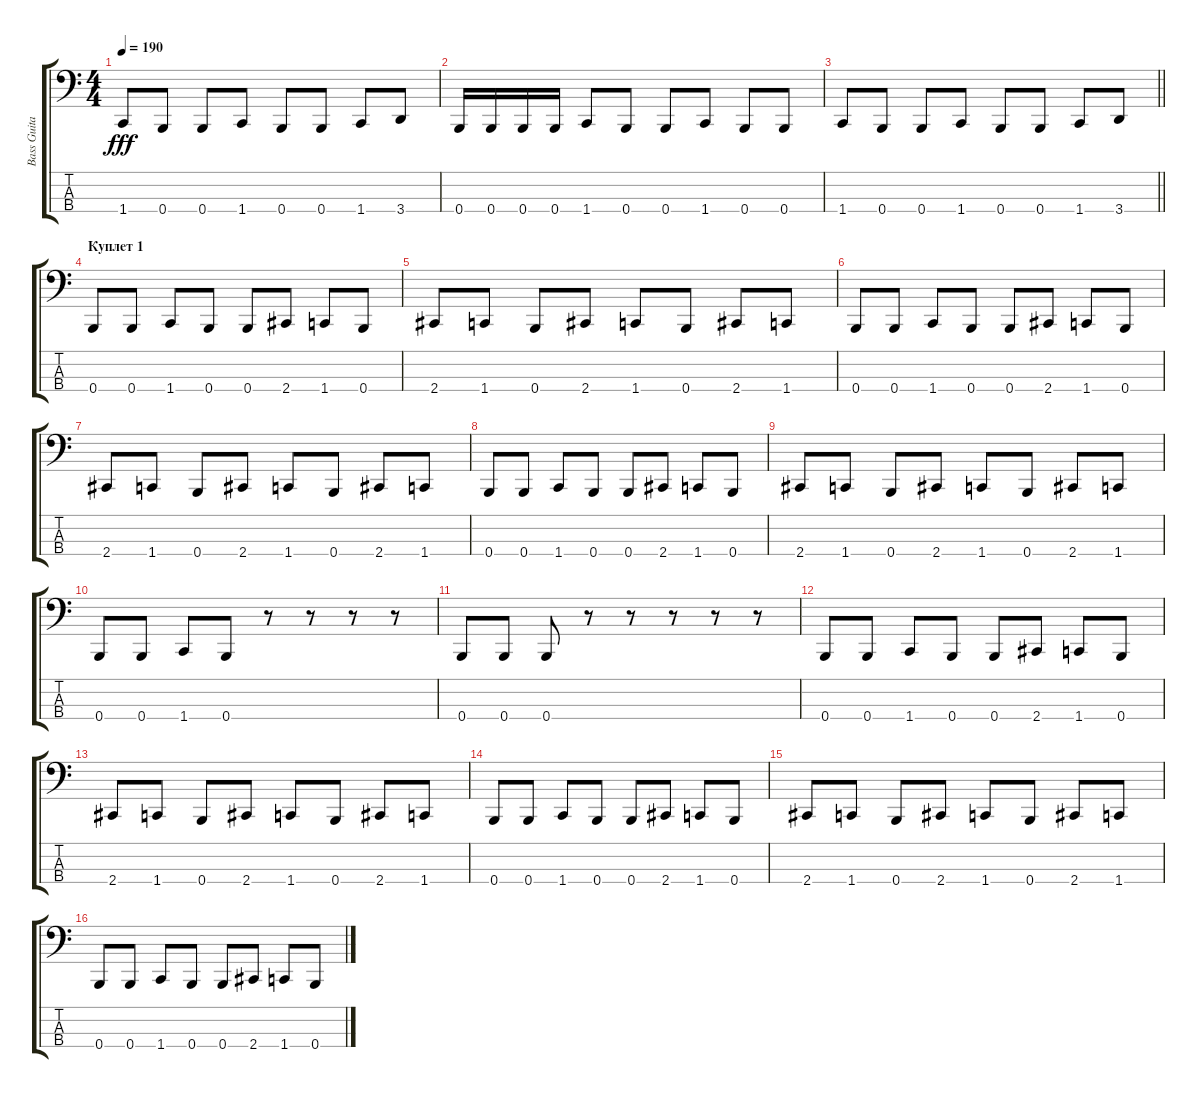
\track ("Bass Guitar" "Bass Guita") {instrument electricbassfinger}
\staff {score tabs}
\tuning (E2 B1 Gb1 B0) {hide}
\ts (4 4)
\tempo 190
\clef f4
\ks c
1.4.8{dy fff} 0.4.8 0.4.8 1.4.8 0.4.8 0.4.8 1.4.8 3.4.8 |
0.4.16 0.4.16 0.4.16 0.4.16 1.4.8 0.4.8 0.4.8 1.4.8 0.4.8 0.4.8 |
\barLineRight lightlight
1.4.8 0.4.8 0.4.8 1.4.8 0.4.8 0.4.8 1.4.8 3.4.8 |
\section ("" "Куплет 1")
0.4.8 0.4.8 1.4.8 0.4.8 0.4.8 2.4.8 1.4.8 0.4.8 |
2.4.8 1.4.8 0.4.8 2.4.8 1.4.8 0.4.8 2.4.8 1.4.8 |
0.4.8 0.4.8 1.4.8 0.4.8 0.4.8 2.4.8 1.4.8 0.4.8 |
2.4.8 1.4.8 0.4.8 2.4.8 1.4.8 0.4.8 2.4.8 1.4.8 |
0.4.8 0.4.8 1.4.8 0.4.8 0.4.8 2.4.8 1.4.8 0.4.8 |
2.4.8 1.4.8 0.4.8 2.4.8 1.4.8 0.4.8 2.4.8 1.4.8 |
0.4.8 0.4.8 1.4.8 0.4.8 r.8 r.8 r.8 r.8 |
0.4.8 0.4.8 0.4.8 r.8 r.8 r.8 r.8 r.8 |
0.4.8 0.4.8 1.4.8 0.4.8 0.4.8 2.4.8 1.4.8 0.4.8 |
2.4.8 1.4.8 0.4.8 2.4.8 1.4.8 0.4.8 2.4.8 1.4.8 |
0.4.8 0.4.8 1.4.8 0.4.8 0.4.8 2.4.8 1.4.8 0.4.8 |
2.4.8 1.4.8 0.4.8 2.4.8 1.4.8 0.4.8 2.4.8 1.4.8 |
0.4.8 0.4.8 1.4.8 0.4.8 0.4.8 2.4.8 1.4.8 0.4.8
